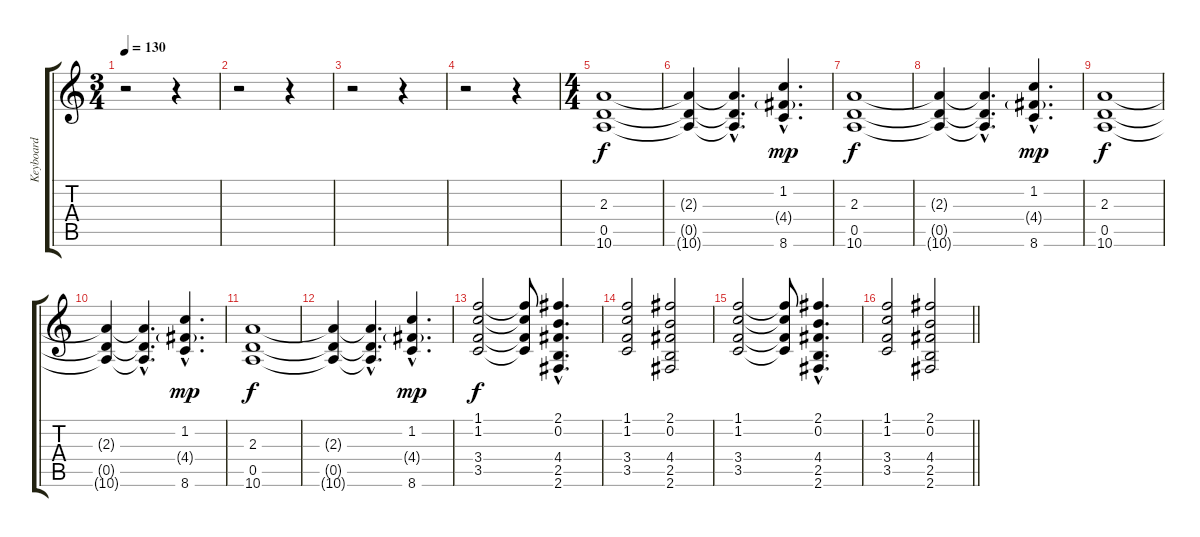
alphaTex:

\track ("Keyboard" "Keyboard") {instrument rockorgan}
\staff {score tabs}
\tuning (E5 B4 G4 D4 A3 E3) {hide}
\ts (3 4)
\tempo 130
\clef g2
\ks c
r.2{dy f} r.4 |
r.2 r.4 |
r.2 r.4 |
r.2 r.4 |
\ts (4 4)
(2.3 0.5 10.6).1 |
(2.3{t} 0.5{t} 10.6{t}).4 (2.3{hac t} 0.5{hac t} 10.6{hac t}).4{d} (1.2{hac} 4.4{g hac} 8.6{hac}).4{d dy mp} |
(2.3 0.5 10.6).1{dy f} |
(2.3{t} 0.5{t} 10.6{t}).4 (2.3{hac t} 0.5{hac t} 10.6{hac t}).4{d} (1.2{hac} 4.4{g hac} 8.6{hac}).4{d dy mp} |
(2.3 0.5 10.6).1{dy f} |
(2.3{t} 0.5{t} 10.6{t}).4 (2.3{hac t} 0.5{hac t} 10.6{hac t}).4{d} (1.2{hac} 4.4{g hac} 8.6{hac}).4{d dy mp} |
(2.3 0.5 10.6).1{dy f} |
(2.3{t} 0.5{t} 10.6{t}).4 (2.3{hac t} 0.5{hac t} 10.6{hac t}).4{d} (1.2{hac} 4.4{g hac} 8.6{hac}).4{d dy mp} |
(1.1 1.2 3.4 3.5).2{dy f} (1.1{t} 1.2{t} 3.4{t} 3.5{t}).8 (2.1{hac} 0.2{hac} 4.4{hac} 2.5{hac} 2.6{hac}).4{d} |
(1.1 1.2 3.4 3.5).2 (2.1 0.2 4.4 2.5 2.6).2 |
(1.1 1.2 3.4 3.5).2 (1.1{t} 1.2{t} 3.4{t} 3.5{t}).8 (2.1{hac} 0.2{hac} 4.4{hac} 2.5{hac} 2.6{hac}).4{d} |
\barLineRight lightlight
(1.1 1.2 3.4 3.5).2 (2.1 0.2 4.4 2.5 2.6).2
